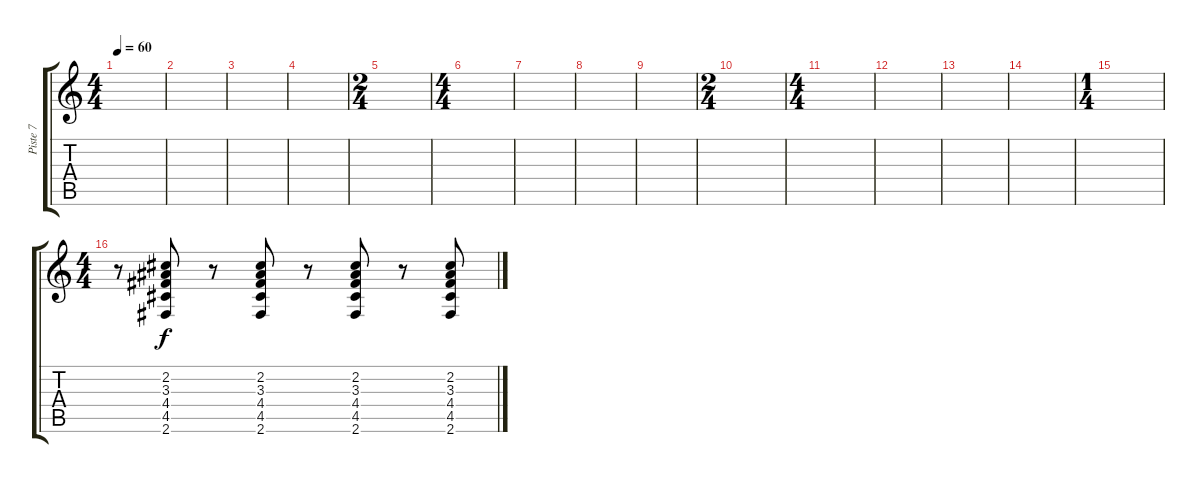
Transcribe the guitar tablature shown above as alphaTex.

\track ("Piste 7" "Piste 7") {instrument electricguitarjazz}
\staff {score tabs}
\tuning (E4 B3 G3 D3 A2 E2) {hide}
\ts (4 4)
\tempo 60
\clef g2
\ks c
|
|
|
|
\ts (2 4)
|
\ts (4 4)
\section ("" "")
|
|
|
|
\ts (2 4)
|
\ts (4 4)
\section ("" "")
|
|
|
|
\ts (1 4)
|
\ts (4 4)
\section ("" "")
r.8 (2.2 3.3 4.4 4.5 2.6).8 r.8 (2.2 3.3 4.4 4.5 2.6).8 r.8 (2.2 3.3 4.4 4.5 2.6).8 r.8 (2.2 3.3 4.4 4.5 2.6).8
